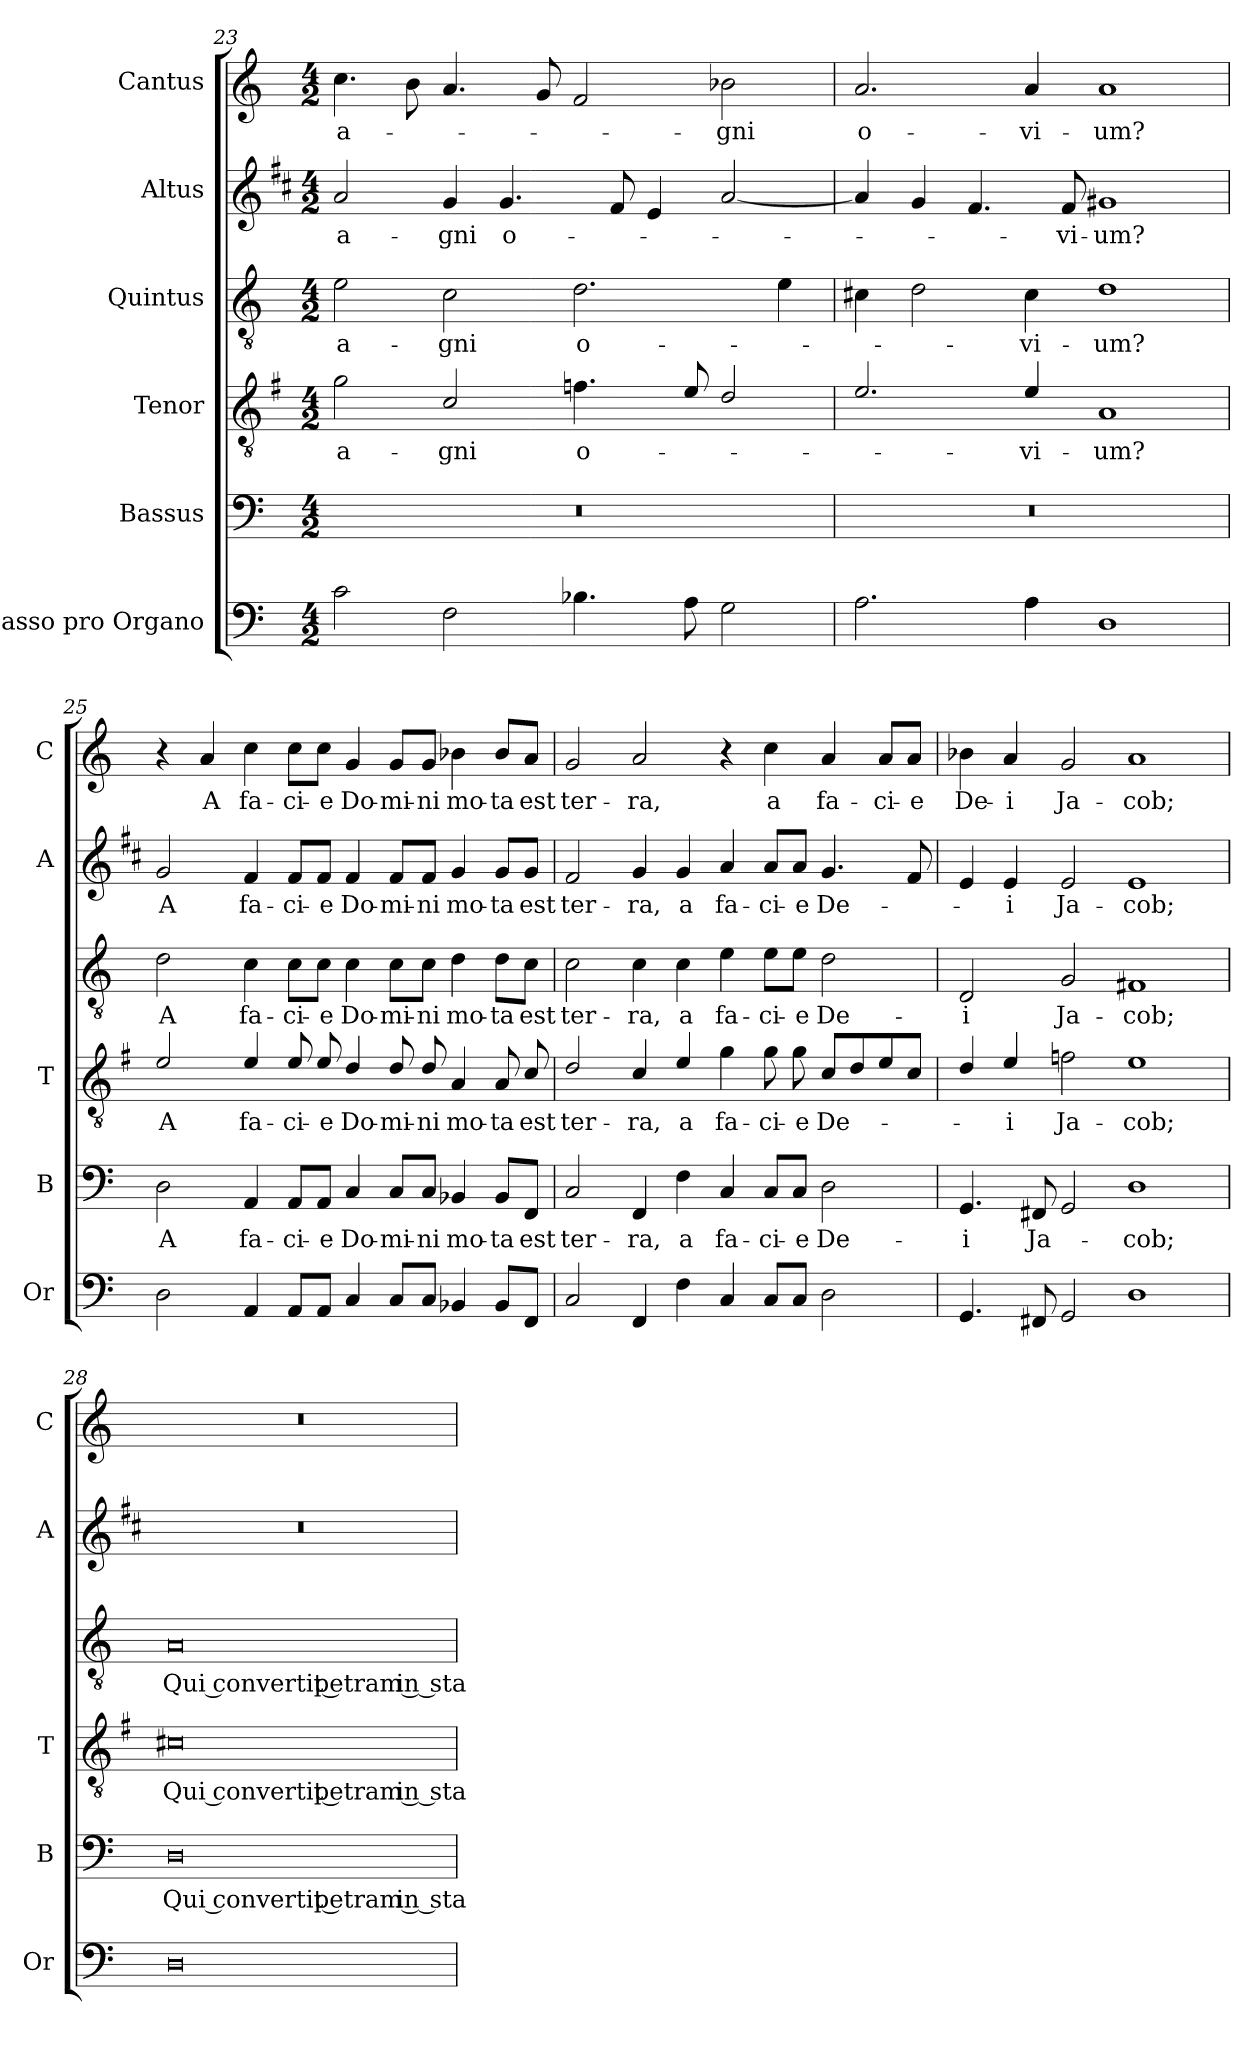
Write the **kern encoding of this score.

**kern	**kern	**text	**kern	**text	**kern	**text	**kern	**text	**kern	**text
*part6	*part5	*part5	*part4	*part4	*part3	*part3	*part2	*part2	*part1	*part1
*staff6	*staff5	*staff5	*staff4	*staff4	*staff3	*staff3	*staff2	*staff2	*staff1	*staff1
*I"Basso pro Organo	*I"Bassus	*	*I"Tenor	*	*I"Quintus	*	*I"Altus	*	*I"Cantus	*
*I'Or	*I'B	*	*I'T	*	*	*	*I'A	*	*I'C	*
*clefF4	*clefF4	*	*clefGv2	*	*clefGv2	*	*clefG2	*	*clefG2	*
*	*	*	*ITrd4c7	*	*	*	*ITrd1c2	*	*	*
*k[]	*k[]	*	*k[]	*	*k[]	*	*k[]	*	*k[]	*
*C:	*C:	*	*C:	*	*C:	*	*C:	*	*C:	*
*M4/2	*M4/2	*	*M4/2	*	*M4/2	*	*M4/2	*	*M4/2	*
=23	=23	=23	=23	=23	=23	=23	=23	=23	=23	=23
!	!	!	!	!LO:LY:b	!	!LO:LY:b	!	!LO:LY:b	!	!LO:LY:b
2c\	0r	.	2c\	a-	2e\	a-	2g/	a-	4.cc\	a-
.	.	.	.	.	.	.	.	.	8b\	.
!	!	!	!	!LO:LY:b	!	!LO:LY:b	!	!LO:LY:b	!	!
2F\	.	.	2F/	-gni	2c\	-gni	4f/	-gni	4.a/	.
!	!	!	!	!	!	!	!	!LO:LY:b	!	!
.	.	.	.	.	.	.	4.f/	o-	.	.
.	.	.	.	.	.	.	.	.	8g/	.
!	!	!	!	!LO:LY:b	!	!LO:LY:b	!	!	!	!
4.B-X\	.	.	4.B-X\	o-	2.d\	o-	.	.	2f/	.
.	.	.	.	.	.	.	8e/	.	.	.
.	.	.	.	.	.	.	4d/	.	.	.
8A\	.	.	8A/	.	.	.	.	.	.	.
!	!	!	!	!	!	!	!	!	!	!LO:LY:b
2G\	.	.	2G/	.	.	.	[2g/	.	2b-X\	-gni
.	.	.	.	.	4e\	.	.	.	.	.
!!LO:PB:g=z
=24	=24	=24	=24	=24	=24	=24	=24	=24	=24	=24
!	!	!	!	!	!	!	!	!	!	!LO:LY:b
2.A\	0r	.	2.A/	.	4c#X\	.	4g/]	.	2.a/	o-
.	.	.	.	.	2d\	.	4f/	.	.	.
.	.	.	.	.	.	.	4.e/	.	.	.
!	!	!	!	!LO:LY:b	!	!LO:LY:b	!	!	!	!LO:LY:b
4A\	.	.	4A/	-vi-	4c#\	-vi-	.	.	4a/	-vi-
!	!	!	!	!	!	!	!	!LO:LY:b	!	!
.	.	.	.	.	.	.	8e/	-vi-	.	.
!	!	!	!	!LO:LY:b	!	!LO:LY:b	!	!LO:LY:b	!	!LO:LY:b
1D	.	.	1D	-um?	1d	-um?	1f#X	-um?	1a	-um?
=25	=25	=25	=25	=25	=25	=25	=25	=25	=25	=25
!	!	!LO:LY:b	!	!LO:LY:b	!	!LO:LY:b	!	!LO:LY:b	!	!
2D\	2D\	A	2A/	A	2d\	A	2f/	A	4r	.
!	!	!	!	!	!	!	!	!	!	!LO:LY:b
.	.	.	.	.	.	.	.	.	4a/	A
!	!	!LO:LY:b	!	!LO:LY:b	!	!LO:LY:b	!	!LO:LY:b	!	!LO:LY:b
4AA/	4AA/	fa-	4A/	fa-	4c\	fa-	4e/	fa-	4cc\	fa-
!	!	!LO:LY:b	!	!LO:LY:b	!	!LO:LY:b	!	!LO:LY:b	!	!LO:LY:b
8AA/L	8AA/L	-ci-	8A/	-ci-	8c\L	-ci-	8e/L	-ci-	8cc\L	-ci-
!	!	!LO:LY:b	!	!LO:LY:b	!	!LO:LY:b	!	!LO:LY:b	!	!LO:LY:b
8AA/J	8AA/J	-e	8A/	-e	8c\J	-e	8e/J	-e	8cc\J	-e
!	!	!LO:LY:b	!	!LO:LY:b	!	!LO:LY:b	!	!LO:LY:b	!	!LO:LY:b
4C/	4C/	Do-	4G/	Do-	4c\	Do-	4e/	Do-	4g/	Do-
!	!	!LO:LY:b	!	!LO:LY:b	!	!LO:LY:b	!	!LO:LY:b	!	!LO:LY:b
8C/L	8C/L	-mi-	8G/	-mi-	8c\L	-mi-	8e/L	-mi-	8g/L	-mi-
!	!	!LO:LY:b	!	!LO:LY:b	!	!LO:LY:b	!	!LO:LY:b	!	!LO:LY:b
8C/J	8C/J	-ni	8G/	-ni	8c\J	-ni	8e/J	-ni	8g/J	-ni
!	!	!LO:LY:b	!	!LO:LY:b	!	!LO:LY:b	!	!LO:LY:b	!	!LO:LY:b
4BB-X/	4BB-X/	mo-	4D/	mo-	4d\	mo-	4f/	mo-	4b-X\	mo-
!	!	!LO:LY:b	!	!LO:LY:b	!	!LO:LY:b	!	!LO:LY:b	!	!LO:LY:b
8BB-/L	8BB-/L	-ta	8D/	-ta	8d\L	-ta	8f/L	-ta	8b-/L	-ta
!	!	!LO:LY:b	!	!LO:LY:b	!	!LO:LY:b	!	!LO:LY:b	!	!LO:LY:b
8FF/J	8FF/J	est	8F/	est	8c\J	est	8f/J	est	8a/J	est
=26	=26	=26	=26	=26	=26	=26	=26	=26	=26	=26
!	!	!LO:LY:b	!	!LO:LY:b	!	!LO:LY:b	!	!LO:LY:b	!	!LO:LY:b
2C/	2C/	ter-	2G/	ter-	2c\	ter-	2e/	ter-	2g/	ter-
!	!	!LO:LY:b	!	!LO:LY:b	!	!LO:LY:b	!	!LO:LY:b	!	!LO:LY:b
4FF/	4FF/	-ra,	4F/	-ra,	4c\	-ra,	4f/	-ra,	2a/	-ra,
!	!	!LO:LY:b	!	!LO:LY:b	!	!LO:LY:b	!	!LO:LY:b	!	!
4F\	4F\	a	4A/	a	4c\	a	4f/	a	.	.
!	!	!LO:LY:b	!	!LO:LY:b	!	!LO:LY:b	!	!LO:LY:b	!	!
4C/	4C/	fa-	4c\	fa-	4e\	fa-	4g/	fa-	4r	.
!	!	!LO:LY:b	!	!LO:LY:b	!	!LO:LY:b	!	!LO:LY:b	!	!LO:LY:b
8C/L	8C/L	-ci-	8c\	-ci-	8e\L	-ci-	8g/L	-ci-	4cc\	a
!	!	!LO:LY:b	!	!LO:LY:b	!	!LO:LY:b	!	!LO:LY:b	!	!
8C/J	8C/J	-e	8c\	-e	8e\J	-e	8g/J	-e	.	.
!	!	!LO:LY:b	!	!LO:LY:b	!	!LO:LY:b	!	!LO:LY:b	!	!LO:LY:b
2D\	2D\	De-	8F/L	De-	2d\	De-	4.f/	De-	4a/	fa-
.	.	.	8G/	.	.	.	.	.	.	.
!	!	!	!	!	!	!	!	!	!	!LO:LY:b
.	.	.	8A/	.	.	.	.	.	8a/L	-ci-
!	!	!	!	!	!	!	!	!	!	!LO:LY:b
.	.	.	8F/J	.	.	.	8e/	.	8a/J	-e
=27	=27	=27	=27	=27	=27	=27	=27	=27	=27	=27
!	!	!LO:LY:b	!	!	!	!LO:LY:b	!	!	!	!LO:LY:b
4.GG/	4.GG/	-i	4G/	.	2D/	-i	4d/	.	4b-X\	De-
!	!	!	!	!LO:LY:b	!	!	!	!LO:LY:b	!	!LO:LY:b
.	.	.	4A/	-i	.	.	4d/	-i	4a/	-i
!	!	!LO:LY:b	!	!	!	!	!	!	!	!
8FF#X/	8FF#X/	Ja-	.	.	.	.	.	.	.	.
!	!	!	!	!LO:LY:b	!	!LO:LY:b	!	!LO:LY:b	!	!LO:LY:b
2GG/	2GG/	.	2B-X\	Ja-	2G/	Ja-	2d/	Ja-	2g/	Ja-
!	!	!LO:LY:b	!	!LO:LY:b	!	!LO:LY:b	!	!LO:LY:b	!	!LO:LY:b
1D	1D	-cob;	1A	-cob;	1F#X	-cob;	1d	-cob;	1a	-cob;
!!LO:LB:g=z
=28	=28	=28	=28	=28	=28	=28	=28	=28	=28	=28
!	!	!LO:LY:b	!	!LO:LY:b	!	!LO:LY:b	!	!	!	!
0D	0D	Qui convertit petram in sta-	0F#X	Qui convertit petram in sta-	0A	Qui convertit petram in sta-	0r	.	0r	.
=	=	=	=	=	=	=	=	=	=	=
*-	*-	*-	*-	*-	*-	*-	*-	*-	*-	*-
